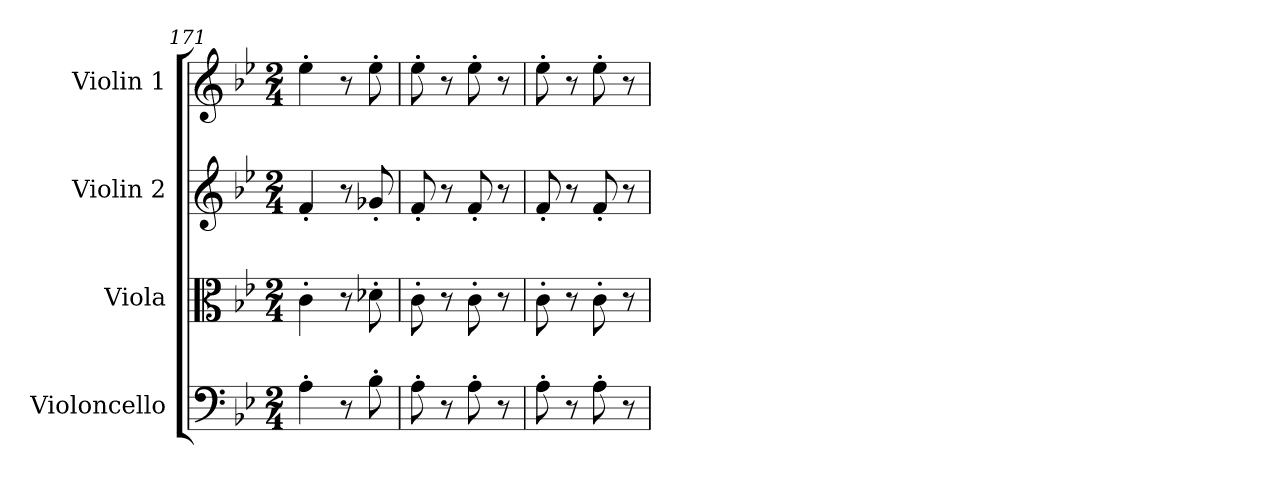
**kern	**kern	**kern	**kern
*part4	*part3	*part2	*part1
*staff4	*staff3	*staff2	*staff1
*I"Violoncello	*I"Viola	*I"Violin 2	*I"Violin 1
*I'Vc	*I'Vla	*I'Vln	*I'Vln
*clefF4	*clefC3	*clefG2	*clefG2
*k[b-e-]	*k[b-e-]	*k[b-e-]	*k[b-e-]
*M2/4	*M2/4	*M2/4	*M2/4
=171	=171	=171	=171
4A'\	4c'\	4f'/	4ee-'\
8r	8r	8r	8r
8B-'\	8d-X'\	8g-X'/	8ee-'\
=172	=172	=172	=172
8A'\	8c'\	8f'/	8ee-'\
8r	8r	8r	8r
8A'\	8c'\	8f'/	8ee-'\
8r	8r	8r	8r
=173	=173	=173	=173
8A'\	8c'\	8f'/	8ee-'\
8r	8r	8r	8r
8A'\	8c'\	8f'/	8ee-'\
8r	8r	8r	8r
=	=	=	=
*-	*-	*-	*-
